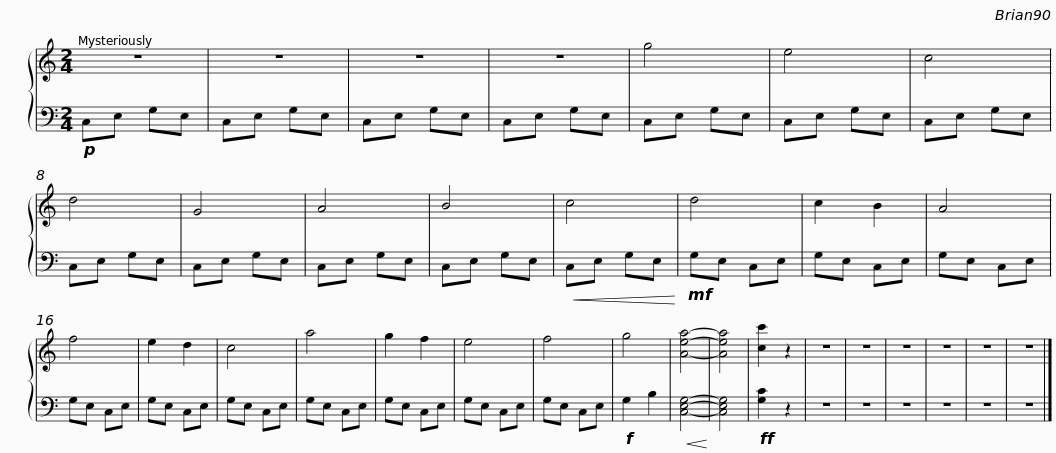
X:1
%%score { 1 | 2 }
L:1/8
M:2/4
I:linebreak $
K:C
V:1 treble
V:2 bass
V:1
 z4 | z4 | z4 | z4 | g4 | %5
 e4 | c4 | d4 | G4 | A4 | %10
 B4 |$ c4 | d4 | c2 B2 | A4 | %15
 f4 | e2 d2 | c4 | a4 | g2 f2 | %20
 e4 | f4 |$ g4 | [Aea]4- | [Aea]4 | %25
 [cc']2 z2 | z4 | z4 | z4 | z4 | %30
 z4 | z4 |] %32
V:2
!p! C,E, G,E, | C,E, G,E, | C,E, G,E, | C,E, G,E, | C,E, G,E, | %5
 C,E, G,E, | C,E, G,E, | C,E, G,E, | C,E, G,E, | C,E, G,E, | %10
 C,E, G,E, |$!<(! C,E, G,E,!<)! |!mf! G,E, C,E, | G,E, C,E, | G,E, C,E, | %15
 G,E, C,E, | G,E, C,E, | G,E, C,E, | G,E, C,E, | G,E, C,E, | %20
 G,E, C,E, | G,E, C,E, |$!f! G,2 B,2 |!<(! [C,E,G,]4-!<)! | [C,E,G,]4 | %25
!ff! [G,C]2 z2 | z4 | z4 | z4 | z4 | %30
 z4 | z4 |] %32
